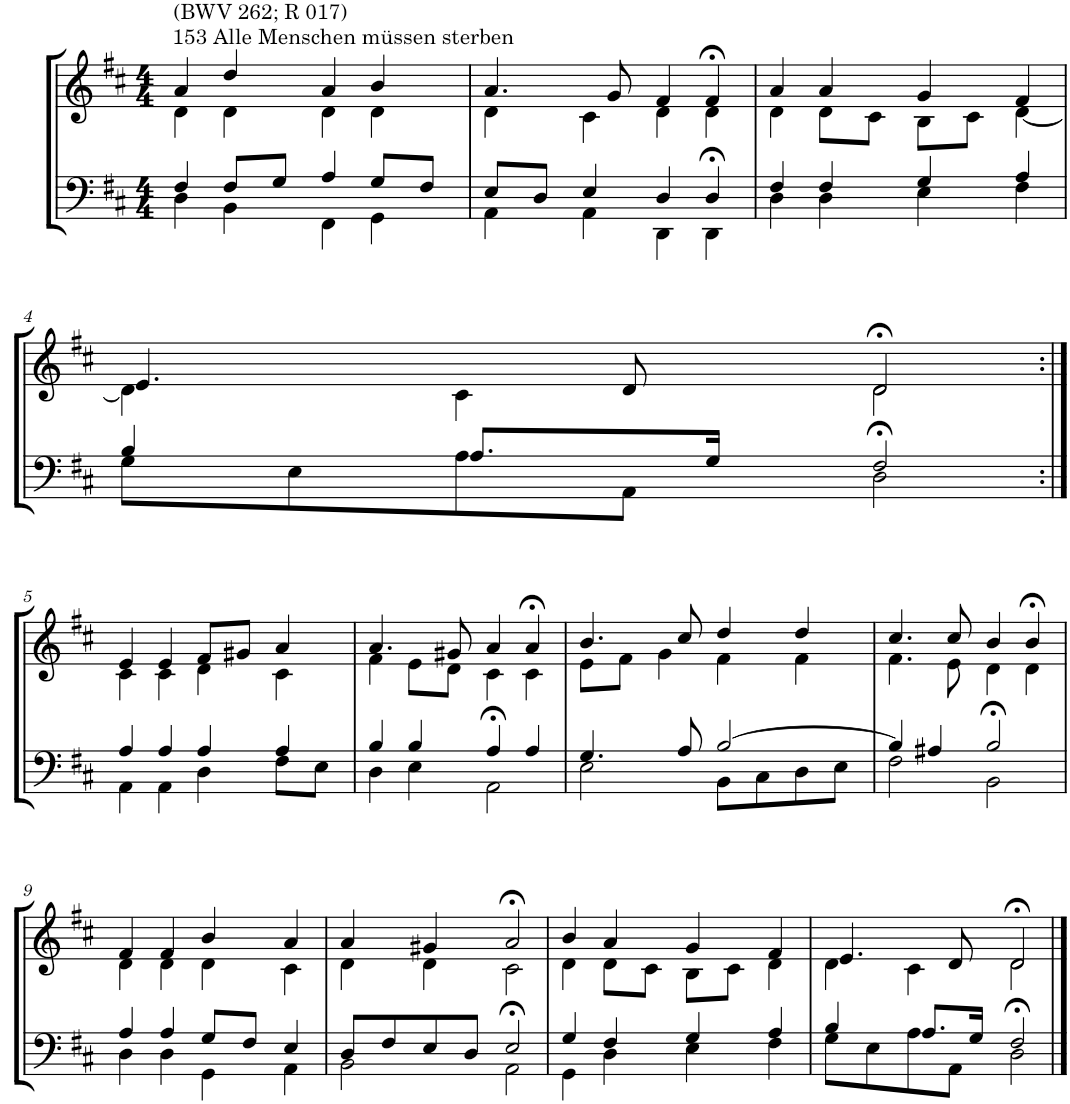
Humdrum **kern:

**kern	**kern
*part2	*part1
*staff2	*staff1
*I"Tenor/Baß	*I"Sopran/Alt
*clefF4	*clefG2
*k[f#c#]	*k[f#c#]
*M4/4	*M4/4
=1	=1
*^	*^
!	!	!LO:TX:a:t=153 Alle Menschen müssen sterben	!
!	!	!LO:TX:a:t=(BWV 262; R 017)	!
4F#/	4D\	4a/	4d\
8F#/L	4BB\	4dd/	4d\
8G/J	.	.	.
4A/	4FF#\	4a/	4d\
8G/L	4GG\	4b/	4d\
8F#/J	.	.	.
=2	=2	=2	=2
8E/L	4AA\	4.a/	4d\
8D/J	.	.	.
4E/	4AA\	.	4c#\
.	.	8g/	.
4D/	4DD\	4f#/	4d\
4D/	4DD>\	4f#>/	4d\
=3	=3	=3	=3
4F#/	4D\	4a/	4d\
4F#/	4D\	4a/	8d\L
.	.	.	8c#\J
4G/	4E\	4g/	8B\L
.	.	.	8c#\J
4A/	4F#\	4f#/	[4d\
!!LO:LB:g=z	!!
=4	=4	=4	=4
4B/	8G\L	4.e/	4d\]
.	8E\	.	.
8.A/L	8A\	.	4c#\
.	8AA\J	8d/	.
16G/Jk	.	.	.
2F#/	2D>\	2d>/	2d\
!!LO:LB:g=z	!!
=5:|!	=5:|!	=5:|!	=5:|!
4A/	4AA\	4e/	4c#\
4A/	4AA\	4e/	4c#\
4A/	4D\	8f#/L	4d\
.	.	8g#X/J	.
4A/	8F#\L	4a/	4c#\
.	8E\J	.	.
=6	=6	=6	=6
4B/	4D\	4.a/	4f#\
4B/	4E\	.	8e\L
.	.	8g#X/	8d\J
4A/	2AA>\	4a/	4c#\
4A/	.	4a>/	4c#\
=7	=7	=7	=7
4.G/	2E\	4.b/	8e\L
.	.	.	8f#\J
.	.	.	4g\
8A/	.	8cc#/	.
[2B/	8BB\L	4dd/	4f#\
.	8C#\	.	.
.	8D\	4dd/	4f#\
.	8E\J	.	.
=8	=8	=8	=8
4B/]	2F#\	4.cc#/	4.f#\
4A#X/	.	.	.
.	.	8cc#/	8e\
2B/	2BB>\	4b/	4d\
.	.	4b>/	4d\
!!LO:LB:g=z	!!
=9	=9	=9	=9
4A/	4D\	4f#/	4d\
4A/	4D\	4f#/	4d\
8G/L	4GG\	4b/	4d\
8F#/J	.	.	.
4E/	4AA\	4a/	4c#\
=10	=10	=10	=10
8D/L	2BB\	4a/	4d\
8F#/	.	.	.
8E/	.	4g#X/	4d\
8D/J	.	.	.
2E/	2AA>\	2a>/	2c#\
=11	=11	=11	=11
4G/	4GG\	4b/	4d\
4F#/	4D\	4a/	8d\L
.	.	.	8c#\J
4G/	4E\	4g/	8B\L
.	.	.	8c#\J
4A/	4F#\	4f#/	4d\
=12	=12	=12	=12
4B/	8G\L	4.e/	4d\
.	8E\	.	.
8.A/L	8A\	.	4c#\
.	8AA\J	8d/	.
16G/Jk	.	.	.
2F#/	2D>\	2d>/	2d\
*v	*v	*	*
*	*v	*v
==	==
*-	*-
